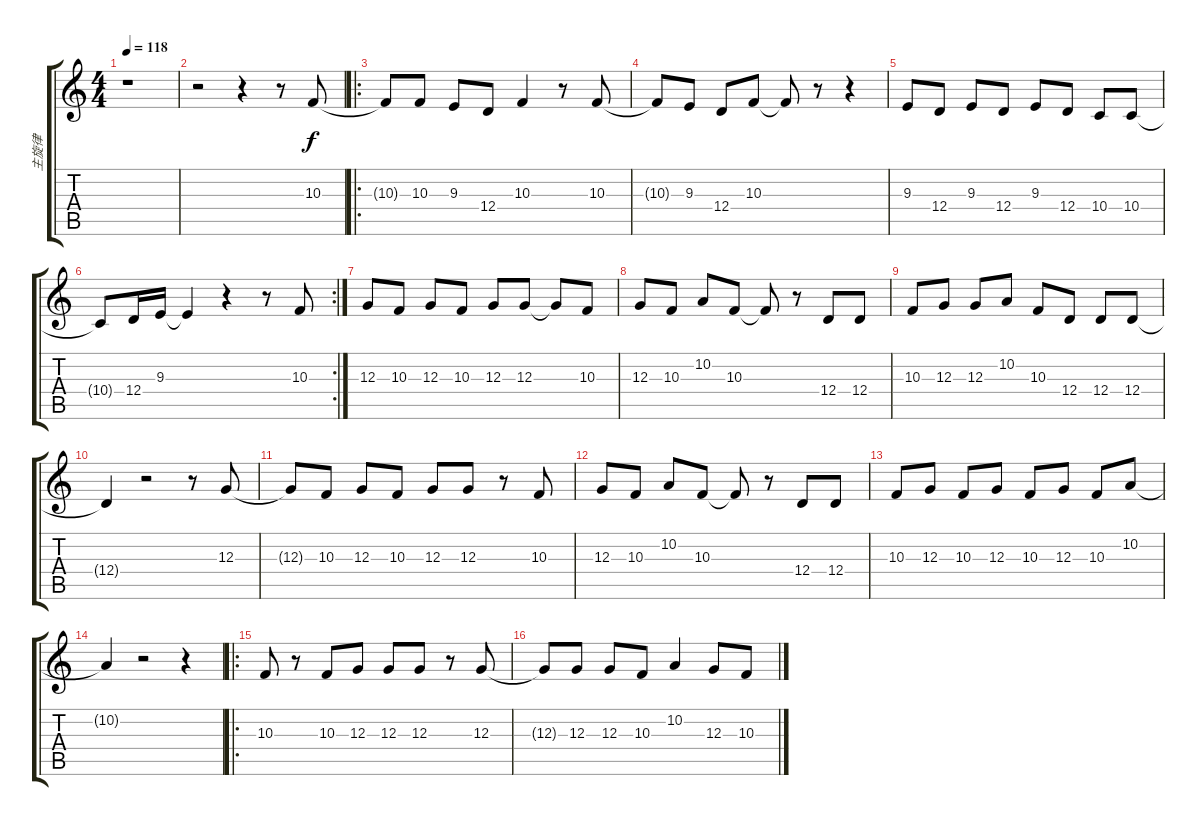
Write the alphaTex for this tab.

\track ("主旋律" "主旋律") {instrument voiceoohs}
\staff {score tabs}
\tuning (E4 B3 G3 D3 A2 E2) {hide}
\ts (4 4)
\tempo 118
\clef g2
\ks c
r.1{dy f} |
r.2 r.4 r.8 10.3.8 |
\ro
10.3{t}.8 10.3.8 9.3.8 12.4.8 10.3.4 r.8 10.3.8 |
10.3{t}.8 9.3.8 12.4.8 10.3.8 10.3{t}.8 r.8 r.4 |
9.3.8 12.4.8 9.3.8 12.4.8 9.3.8 12.4.8 10.4.8 10.4.8 |
\rc 2
10.4{t}.8 12.4.16 9.3.16 9.3{t}.4 r.4 r.8 10.3.8 |
12.3.8 10.3.8 12.3.8 10.3.8 12.3.8 12.3.8 12.3{t}.8 10.3.8 |
12.3.8 10.3.8 10.2.8 10.3.8 10.3{t}.8 r.8 12.4.8 12.4.8 |
10.3.8 12.3.8 12.3.8 10.2.8 10.3.8 12.4.8 12.4.8 12.4.8 |
12.4{t}.4 r.2 r.8 12.3.8 |
12.3{t}.8 10.3.8 12.3.8 10.3.8 12.3.8 12.3.8 r.8 10.3.8 |
12.3.8 10.3.8 10.2.8 10.3.8 10.3{t}.8 r.8 12.4.8 12.4.8 |
10.3.8 12.3.8 10.3.8 12.3.8 10.3.8 12.3.8 10.3.8 10.2.8 |
10.2{t}.4 r.2 r.4 |
\ro
10.3.8 r.8 10.3.8 12.3.8 12.3.8 12.3.8 r.8 12.3.8 |
12.3{t}.8 12.3.8 12.3.8 10.3.8 10.2.4 12.3.8 10.3.8
